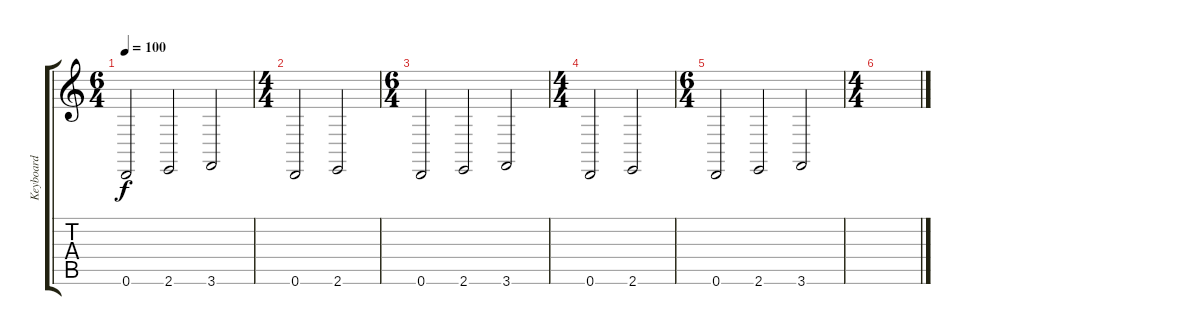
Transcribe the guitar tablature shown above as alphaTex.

\track ("Keyboard" "Keyboard") {instrument pad4choir}
\staff {score tabs}
\tuning (E4 B3 G3 D3 A2 D2) {hide}
\ts (6 4)
\tempo 100
\clef g2
\ks c
0.6.2{dy f} 2.6.2 3.6.2 |
\ts (4 4)
0.6.2 2.6.2 |
\ts (6 4)
0.6.2 2.6.2 3.6.2 |
\ts (4 4)
0.6.2 2.6.2 |
\ts (6 4)
0.6.2 2.6.2 3.6.2 |
\ts (4 4)
